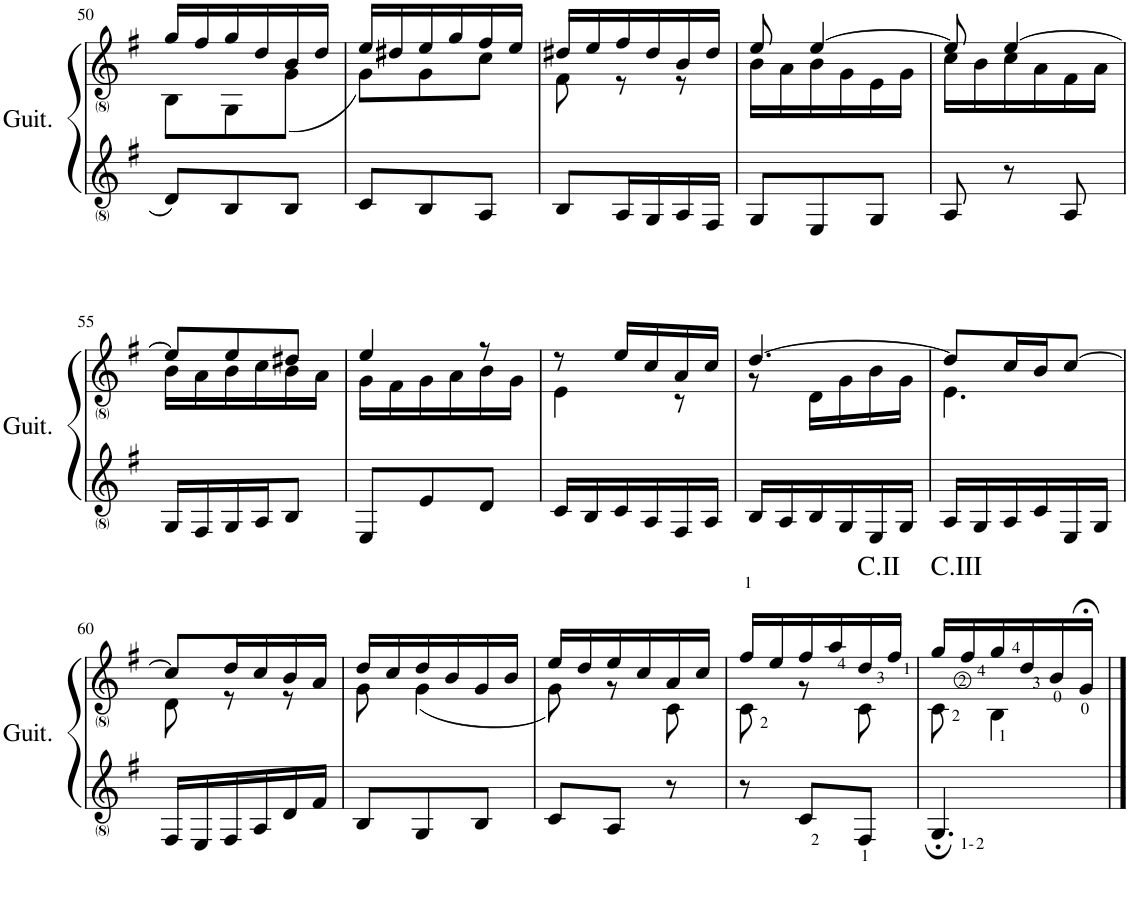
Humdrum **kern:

**kern	**kern
*part1	*part1
*staff2	*staff1
*I"Classical Guitar	*
*I'Guit.	*
!!LO:PB:g=z
*clefG2	*clefG2
*k[f#]	*k[f#]
*M3/8	*M3/8
=50	=50
*	*^
8d/L	16gg/LL	8B\L
.	16ff#/	.
8B/	16gg/	8G\
.	16dd/	.
8B/J	16b/	(8g\J
.	16dd/JJ	.
=51	=51	=51
8c/L	16ee/LL	8g\L)
.	16dd#X/	.
8B/	16ee/	8g\
.	16gg/	.
8A/J	16ff#/	8cc\J
.	16ee/JJ	.
=52	=52	=52
8B/L	16dd#X/LL	8f#\
.	16ee/	.
16A/L	16ff#/	8r
16G/	16dd#/	.
16A/	16b/	8r
16F#/JJ	16dd#/JJ	.
=53	=53	=53
8G/L	8ee/	16b\LL
.	.	16a\
8E/	[4ee/	16b\
.	.	16g\
8G/J	.	16e\
.	.	16g\JJ
=54	=54	=54
8A/	8ee/]	16cc\LL
.	.	16b\
8r	[4ee/	16cc\
.	.	16a\
8A/	.	16f#\
.	.	16a\JJ
!!LO:LB:g=z	!!
=55	=55	=55
16G/LL	8ee/L]	16b\LL
16F#/	.	16a\
16G/	8ee/	16b\
16A/J	.	16cc\
8B/J	8dd#X/J	16b\
.	.	16a\JJ
=56	=56	=56
8E/L	4ee/	16g\LL
.	.	16f#\
8e/	.	16g\
.	.	16a\
8d/J	8r	16b\
.	.	16g\JJ
=57	=57	=57
16c/LL	8r	4e\
16B/	.	.
16c/	16ee/LL	.
16A/	16cc/	.
16F#/	16a/	8r
16A/JJ	16cc/JJ	.
=58	=58	=58
16B/LL	[4.dd/	8r
16A/	.	.
16B/	.	16d\LL
16G/	.	16g\
16E/	.	16b\
16G/JJ	.	16g\JJ
=59	=59	=59
16A/LL	8dd/L]	4.e\
16G/	.	.
16A/	16cc/L	.
16c/	16b/J	.
16E/	[8cc/J	.
16G/JJ	.	.
!!LO:LB:g=z	!!
=60	=60	=60
16F#/LL	8cc/L]	8d\
16E/	.	.
16F#/	16dd/L	8r
16A/	16cc/	.
16d/	16b/	8r
16f#/JJ	16a/JJ	.
=61	=61	=61
8B/L	16dd/LL	8g\
.	16cc/	.
8G/	16dd/	(4g\
.	16b/	.
8B/J	16g/	.
.	16b/JJ	.
=62	=62	=62
8c/L	16ee/LL	8g\)
.	16dd/	.
8A/J	16ee/	8r
.	16cc/	.
8r	16a/	8c\
.	16cc/JJ	.
=63	=63	=63
8r	16ff#/LL	8c\
.	16ee/	.
8c/L	16ff#/	8r
.	16aa/	.
!	!LO:TX:a:t=C.II	!
8F#/J	16dd/	8c\
.	16ff#/JJ	.
=64	=64	=64
!	!LO:TX:a:t=C.III	!
4.G;/	16gg/LL	8c\
.	16ff#/	.
.	16gg/	4B\
.	16dd/	.
.	16b/	.
.	16g;</JJ	.
*	*v	*v
==	==
*-	*-
